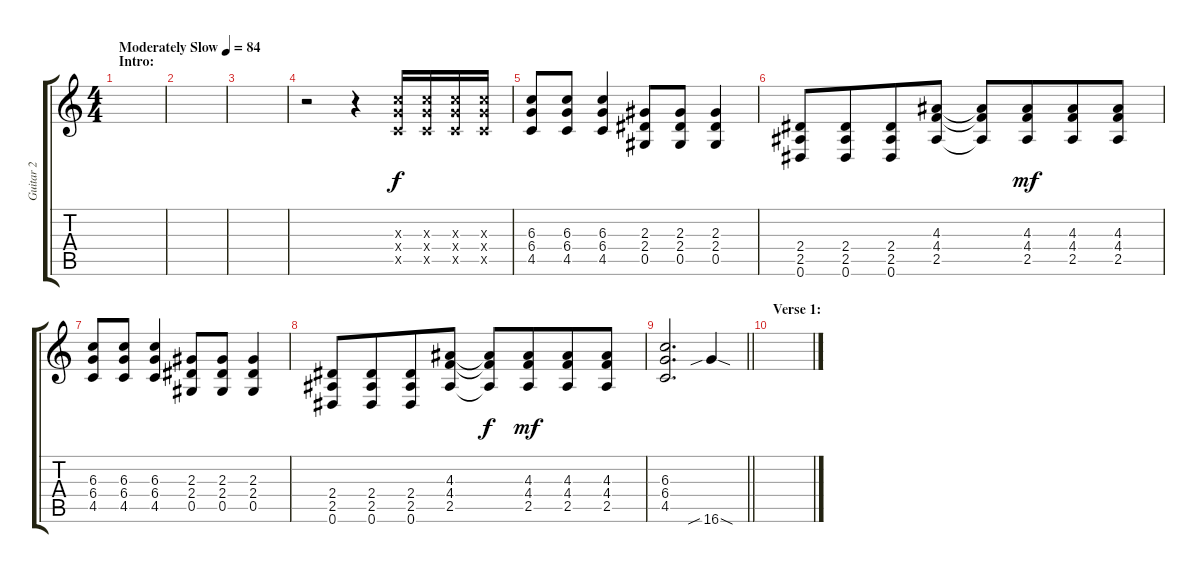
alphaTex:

\track ("Guitar 2" "Guitar 2") {instrument overdrivenguitar}
\staff {score tabs}
\tuning (Eb4 Bb3 Gb3 Db3 Ab2 Eb2) {hide}
\ts (4 4)
\section ("" "Intro:")
\tempo (84 "Moderately Slow")
\clef g2
\ks c
|
|
|
r.2 r.4 (6.3{x} 6.4{x} 4.5{x}).16 (6.3{x} 6.4{x} 4.5{x}).16 (6.3{x} 6.4{x} 4.5{x}).16 (6.3{x} 6.4{x} 4.5{x}).16 |
(6.3 6.4 4.5).8 (6.3 6.4 4.5).8 (6.3 6.4 4.5).4 (2.3 2.4 0.5).8 (2.3 2.4 0.5).8 (2.3 2.4 0.5).4 |
(2.4 2.5 0.6).8 (2.4 2.5 0.6).8{beam merge} (2.4 2.5 0.6).8 (4.3 4.4 2.5).8 (4.3{t} 4.4{t} 2.5{t}).8{dy f} (4.3 4.4 2.5).8{dy mf beam merge} (4.3 4.4 2.5).8{txt ""} (4.3 4.4 2.5).8 |
(6.3 6.4 4.5).8 (6.3 6.4 4.5).8 (6.3 6.4 4.5).4 (2.3 2.4 0.5).8 (2.3 2.4 0.5).8 (2.3 2.4 0.5).4 |
(2.4 2.5 0.6).8 (2.4 2.5 0.6).8{beam merge} (2.4 2.5 0.6).8 (4.3 4.4 2.5).8 (4.3{t} 4.4{t} 2.5{t}).8{dy f} (4.3 4.4 2.5).8{dy mf beam merge} (4.3 4.4 2.5).8 (4.3 4.4 2.5).8 |
\barLineRight lightlight
(6.3 6.4 4.5).2{d} 16.6{sib sod}.4 |
\section ("" "Verse 1:")
